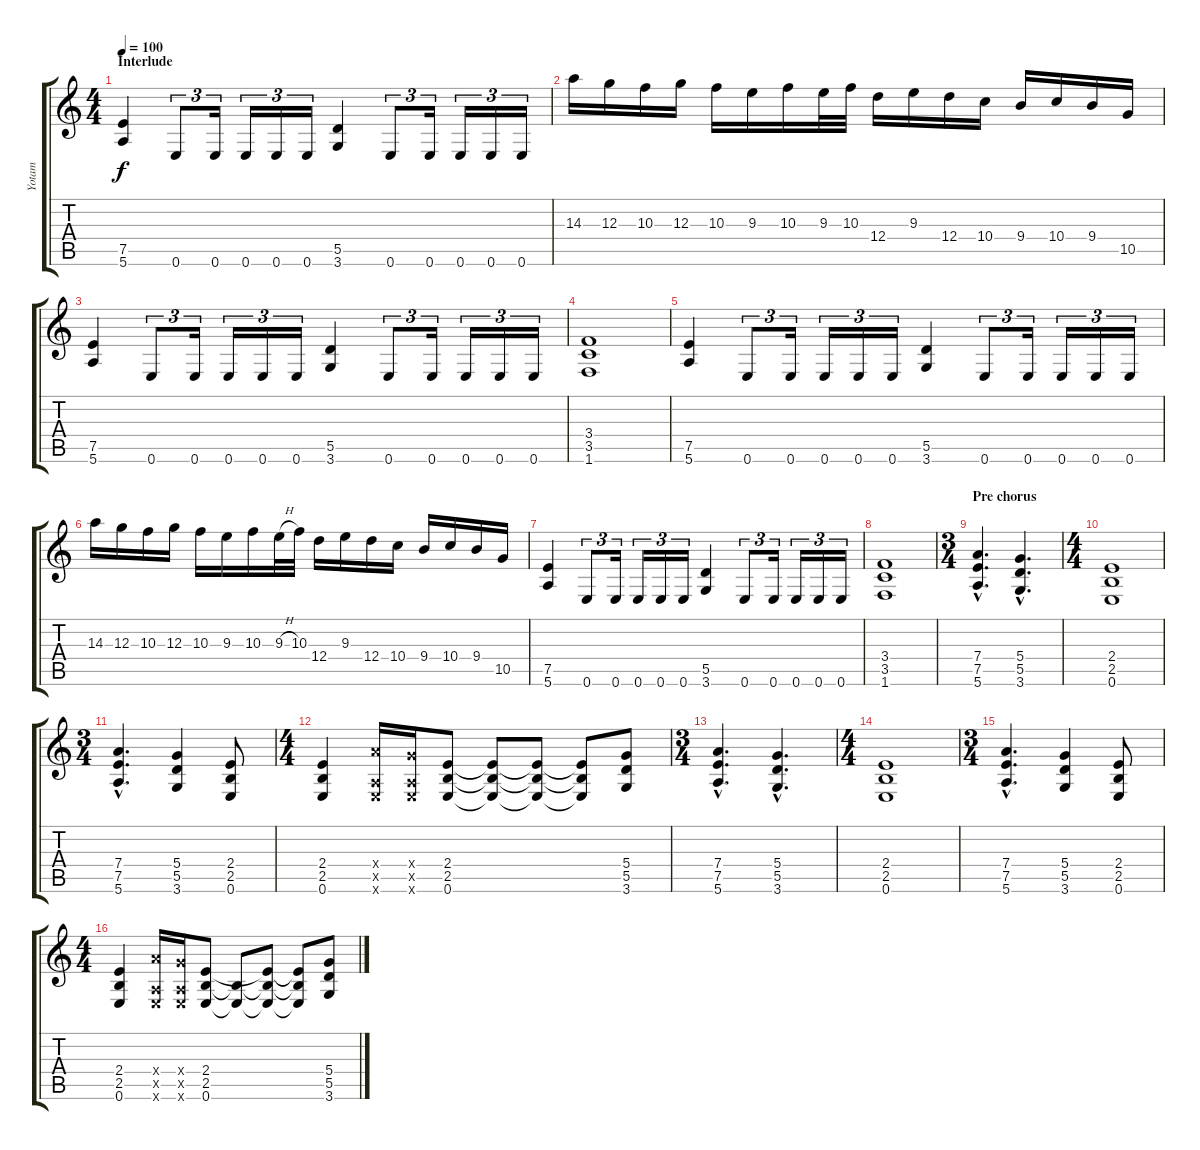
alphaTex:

\track ("Yotam" "Yotam") {instrument distortionguitar}
\staff {score tabs}
\tuning (E4 B3 G3 D3 A2 E2) {hide}
\ts (4 4)
\section ("" "Interlude")
\tempo 100
\clef g2
\ks c
(7.5 5.6).4{dy f} 0.6.8{tu (3 2)} 0.6.16{tu (3 2)} 0.6.16{tu (3 2)} 0.6.16{tu (3 2)} 0.6.16{tu (3 2)} (5.5 3.6).4 0.6.8{tu (3 2)} 0.6.16{tu (3 2)} 0.6.16{tu (3 2)} 0.6.16{tu (3 2)} 0.6.16{tu (3 2)} |
14.3.16 12.3.16 10.3.16 12.3.16 10.3.16 9.3.16 10.3.16 9.3.32 10.3.32 12.4.16 9.3.16 12.4.16 10.4.16 9.4.16 10.4.16 9.4.16 10.5.16 |
(7.5 5.6).4 0.6.8{tu (3 2)} 0.6.16{tu (3 2)} 0.6.16{tu (3 2)} 0.6.16{tu (3 2)} 0.6.16{tu (3 2)} (5.5 3.6).4 0.6.8{tu (3 2)} 0.6.16{tu (3 2)} 0.6.16{tu (3 2)} 0.6.16{tu (3 2)} 0.6.16{tu (3 2)} |
(3.4 3.5 1.6).1 |
(7.5 5.6).4 0.6.8{tu (3 2)} 0.6.16{tu (3 2)} 0.6.16{tu (3 2)} 0.6.16{tu (3 2)} 0.6.16{tu (3 2)} (5.5 3.6).4 0.6.8{tu (3 2)} 0.6.16{tu (3 2)} 0.6.16{tu (3 2)} 0.6.16{tu (3 2)} 0.6.16{tu (3 2)} |
14.3.16 12.3.16 10.3.16 12.3.16 10.3.16 9.3.16 10.3.16 9.3{h}.32 10.3.32 12.4.16 9.3.16 12.4.16 10.4.16 9.4.16 10.4.16 9.4.16 10.5.16 |
(7.5 5.6).4 0.6.8{tu (3 2)} 0.6.16{tu (3 2)} 0.6.16{tu (3 2)} 0.6.16{tu (3 2)} 0.6.16{tu (3 2)} (5.5 3.6).4 0.6.8{tu (3 2)} 0.6.16{tu (3 2)} 0.6.16{tu (3 2)} 0.6.16{tu (3 2)} 0.6.16{tu (3 2)} |
(3.4 3.5 1.6).1 |
\ts (3 4)
\section ("" "Pre chorus")
(7.4{hac} 7.5{hac} 5.6{hac}).4{d} (5.4{hac} 5.5{hac} 3.6{hac}).4{d} |
\ts (4 4)
(2.4 2.5 0.6).1 |
\ts (3 4)
(7.4{hac} 7.5{hac} 5.6{hac}).4{d} (5.4 5.5 3.6).4 (2.4 2.5 0.6).8 |
\ts (4 4)
(2.4 2.5 0.6).4 (7.4{x} 0.5{x} 0.6{x}).16 (5.4{x} 0.5{x} 0.6{x}).16 (2.4 2.5 0.6).8 (2.4{t} 2.5{t} 0.6{t}).8 (2.4{t} 2.5{t} 0.6{t}).8 (2.4{t} 2.5{t} 0.6{t}).8 (5.4 5.5 3.6).8 |
\ts (3 4)
(7.4{hac} 7.5{hac} 5.6{hac}).4{d} (5.4{hac} 5.5{hac} 3.6{hac}).4{d} |
\ts (4 4)
(2.4 2.5 0.6).1 |
\ts (3 4)
(7.4{hac} 7.5{hac} 5.6{hac}).4{d} (5.4 5.5 3.6).4 (2.4 2.5 0.6).8 |
\ts (4 4)
(2.4 2.5 0.6).4 (7.4{x} 0.5{x} 0.6{x}).16 (5.4{x} 0.5{x} 0.6{x}).16 (2.4 2.5 0.6).8 (2.5{t} 0.6{t}).8 (2.4{t} 2.5{t} 0.6{t}).8 (2.4{t} 2.5{t} 0.6{t}).8 (5.4 5.5 3.6).8
